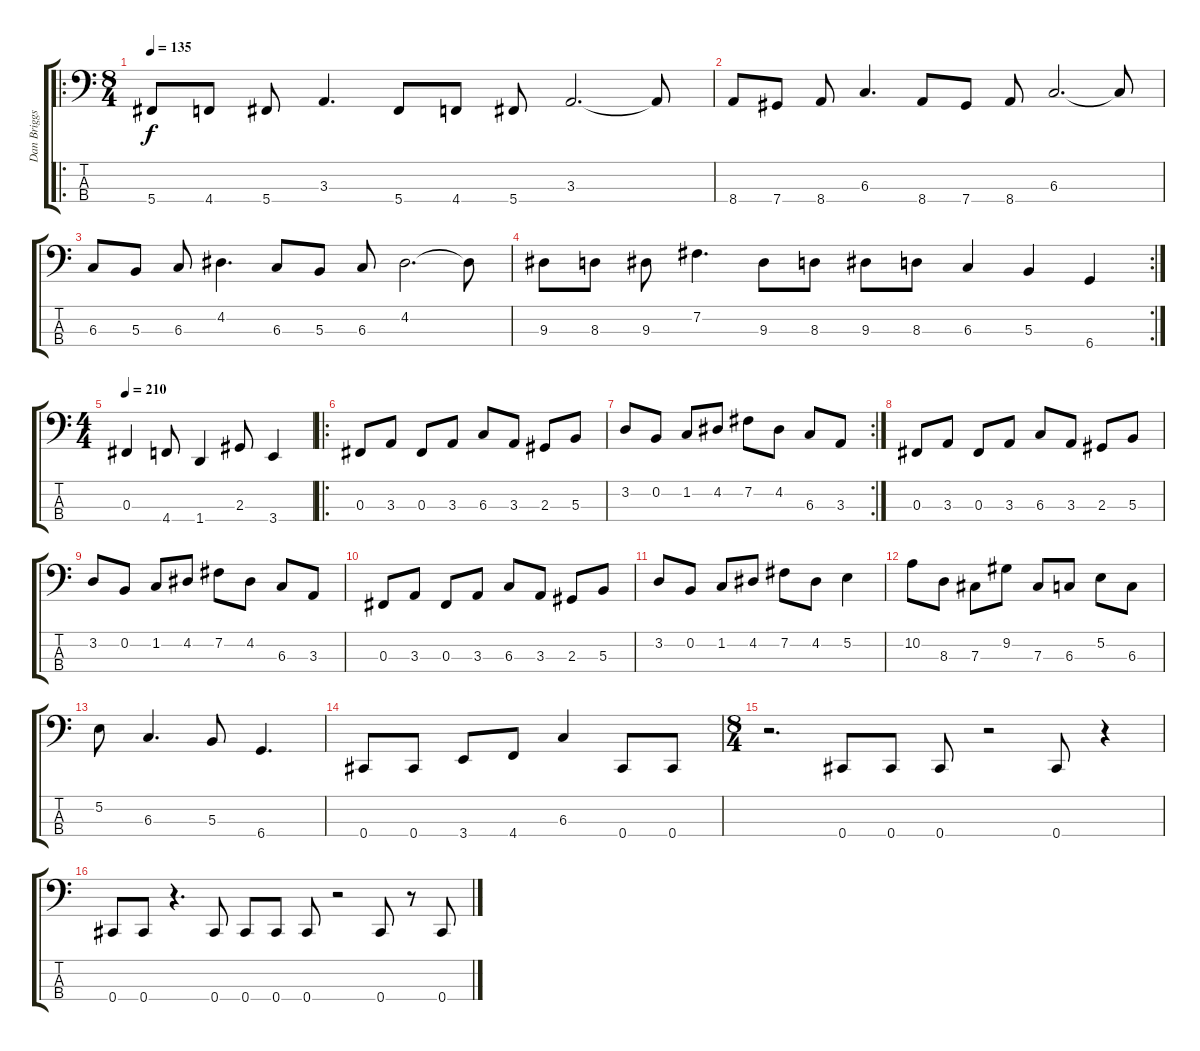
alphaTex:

\track ("Dan Briggs" "Dan Briggs") {instrument electricbassfinger}
\staff {score tabs}
\tuning (E2 B1 Gb1 Db1) {hide}
\ro
\ts (8 4)
\tempo 135
\clef f4
\ks c
5.4.8{dy f} 4.4.8 5.4.8 3.3.4{d} 5.4.8 4.4.8 5.4.8 3.3.2{d} 3.3{t}.8 |
8.4.8 7.4.8 8.4.8 6.3.4{d} 8.4.8 7.4.8 8.4.8 6.3.2{d} 6.3{t}.8 |
6.3.8 5.3.8 6.3.8 4.2.4{d} 6.3.8 5.3.8 6.3.8 4.2.2{d} 4.2{t}.8 |
\rc 2
9.3.8 8.3.8 9.3.8 7.2.4{d} 9.3.8 8.3.8 9.3.8 8.3.8 6.3.4 5.3.4 6.4.4 |
\ts (4 4)
\tempo 210
0.3.4 4.4.8 1.4.4 2.3.8 3.4.4 |
\ro
0.3.8 3.3.8 0.3.8 3.3.8 6.3.8 3.3.8 2.3.8 5.3.8 |
\rc 2
3.2.8 0.2.8 1.2.8 4.2.8 7.2.8 4.2.8 6.3.8 3.3.8 |
0.3.8 3.3.8 0.3.8 3.3.8 6.3.8 3.3.8 2.3.8 5.3.8 |
3.2.8 0.2.8 1.2.8 4.2.8 7.2.8 4.2.8 6.3.8 3.3.8 |
0.3.8 3.3.8 0.3.8 3.3.8 6.3.8 3.3.8 2.3.8 5.3.8 |
3.2.8 0.2.8 1.2.8 4.2.8 7.2.8 4.2.8 5.2.4 |
10.2.8 8.3.8 7.3.8 9.2.8 7.3.8 6.3.8 5.2.8 6.3.8 |
5.2.8 6.3.4{d} 5.3.8 6.4.4{d} |
0.4.8 0.4.8 3.4.8 4.4.8 6.3.4 0.4.8 0.4.8 |
\ts (8 4)
r.2{d} 0.4.8 0.4.8 0.4.8 r.2 0.4.8 r.4 |
0.4.8 0.4.8 r.4{d} 0.4.8 0.4.8 0.4.8 0.4.8 r.2 0.4.8 r.8 0.4.8
